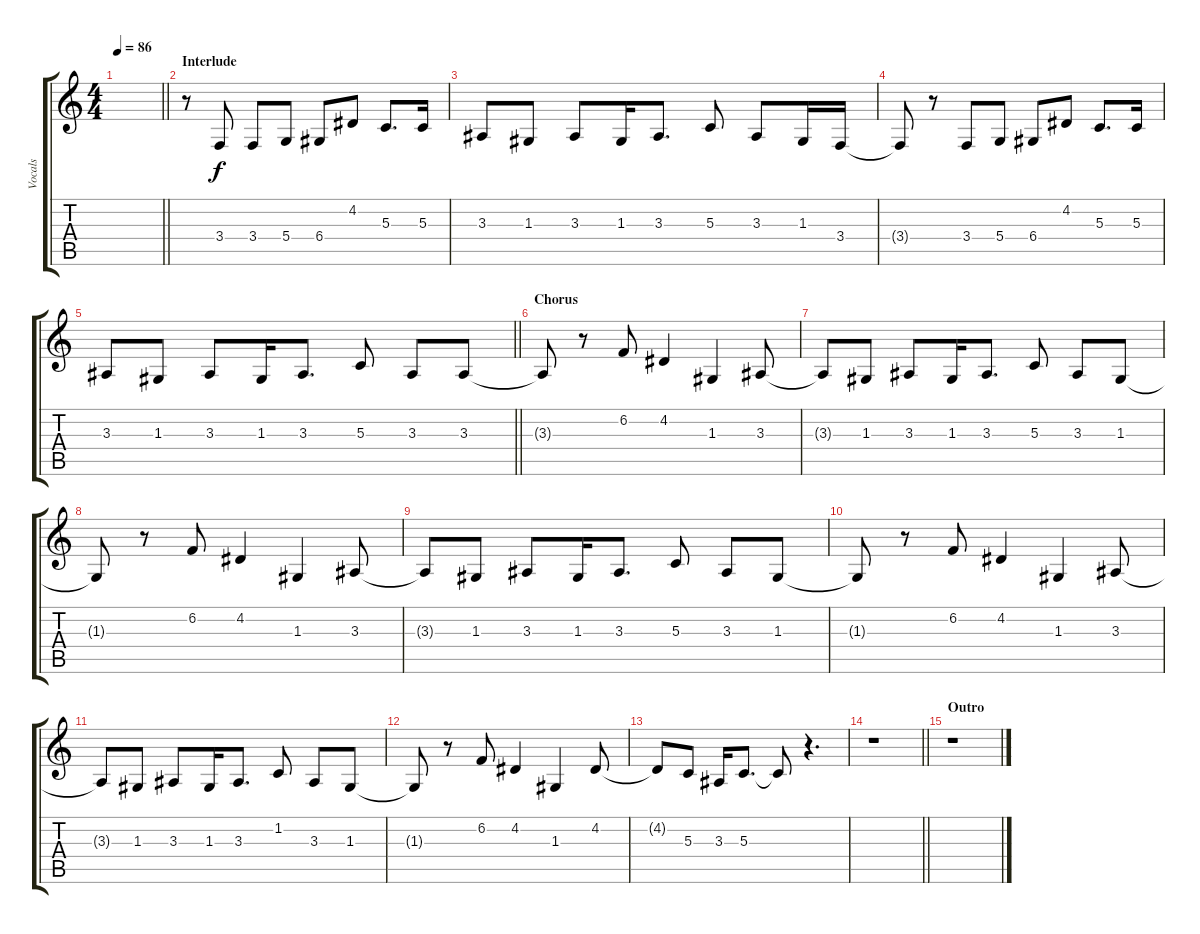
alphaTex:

\track ("Vocals" "Vocals") {instrument altosax}
\staff {score tabs}
\tuning (E4 B3 G3 D3 A2 E2) {hide}
\ts (4 4)
\tempo 86
\clef g2
\barLineRight lightlight
\ks c
|
\section ("" "Interlude")
r.8 3.4.8 3.4.8 5.4.8 6.4.8 4.2.8 5.3.8{d} 5.3.16 |
3.3.8 1.3.8 3.3.8 1.3.16 3.3.8{d} 5.3.8 3.3.8 1.3.16 3.4.16 |
3.4{t}.8 r.8 3.4.8 5.4.8 6.4.8 4.2.8 5.3.8{d} 5.3.16 |
\barLineRight lightlight
3.3.8 1.3.8 3.3.8 1.3.16 3.3.8{d} 5.3.8 3.3.8 3.3.8 |
\section ("" "Chorus")
3.3{t}.8 r.8 6.2.8 4.2.4 1.3.4 3.3.8 |
3.3{t}.8 1.3.8 3.3.8 1.3.16 3.3.8{d} 5.3.8 3.3.8 1.3.8 |
1.3{t}.8 r.8 6.2.8 4.2.4 1.3.4 3.3.8 |
3.3{t}.8 1.3.8 3.3.8 1.3.16 3.3.8{d} 5.3.8 3.3.8 1.3.8 |
1.3{t}.8 r.8 6.2.8 4.2.4 1.3.4 3.3.8 |
3.3{t}.8 1.3.8 3.3.8 1.3.16 3.3.8{d} 1.2.8 3.3.8 1.3.8 |
1.3{t}.8 r.8 6.2.8 4.2.4 1.3.4 4.2.8 |
4.2{t}.8 5.3.8 3.3.16 5.3.8{d} 5.3{t}.8 r.4{d} |
\barLineRight lightlight
r.1 |
\section ("" "Outro")
r.1
